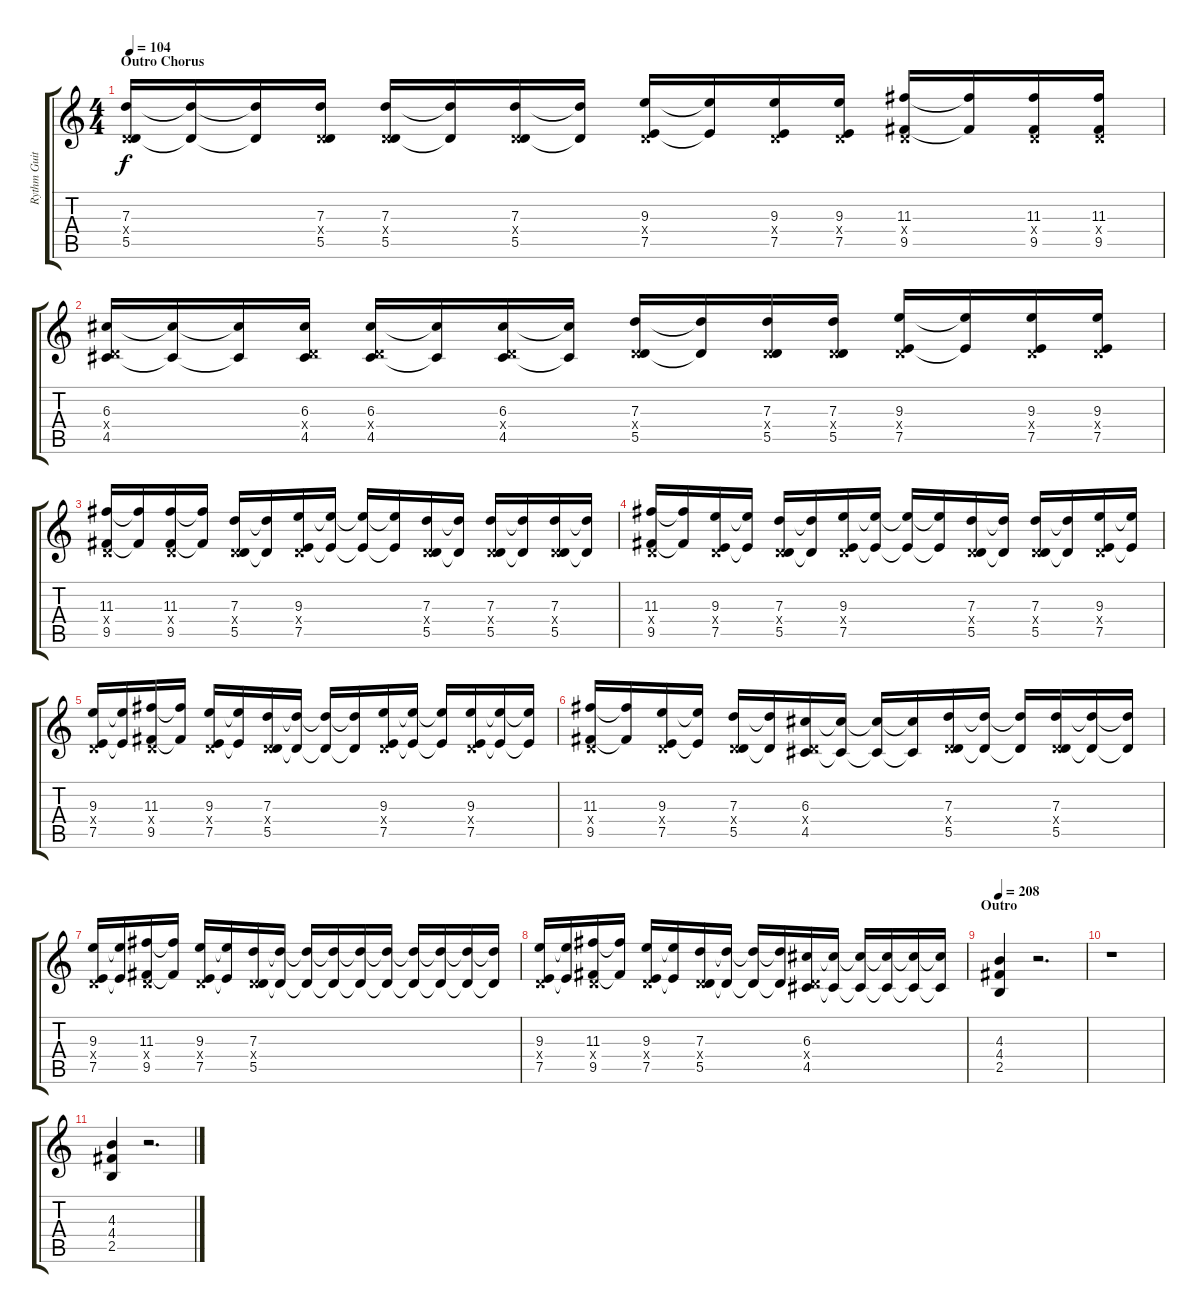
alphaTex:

\track ("Rythm Guitar" "Rythm Guit") {instrument distortionguitar}
\staff {score tabs}
\tuning (E4 B3 G3 D3 A2 E2) {hide}
\ts (4 4)
\section ("" "Outro Chorus")
\tempo 104
\clef g2
\ks c
(7.3 0.4{x} 5.5).16{dy f} (7.3{t} 5.5{t}).16 (7.3{t} 5.5{t}).16 (7.3 0.4{x} 5.5).16 (7.3 0.4{x} 5.5).16 (7.3{t} 5.5{t}).16 (7.3 0.4{x} 5.5).16 (7.3{t} 5.5{t}).16 (9.3 0.4{x} 7.5).16 (9.3{t} 7.5{t}).16 (9.3 0.4{x} 7.5).16 (9.3 0.4{x} 7.5).16 (11.3 0.4{x} 9.5).16 (11.3{t} 9.5{t}).16 (11.3 0.4{x} 9.5).16 (11.3 0.4{x} 9.5).16 |
(6.3 0.4{x} 4.5).16 (6.3{t} 4.5{t}).16 (6.3{t} 4.5{t}).16 (6.3 0.4{x} 4.5).16 (6.3 0.4{x} 4.5).16 (6.3{t} 4.5{t}).16 (6.3 0.4{x} 4.5).16 (6.3{t} 4.5{t}).16 (7.3 0.4{x} 5.5).16 (7.3{t} 5.5{t}).16 (7.3 0.4{x} 5.5).16 (7.3 0.4{x} 5.5).16 (9.3 0.4{x} 7.5).16 (9.3{t} 7.5{t}).16 (9.3 0.4{x} 7.5).16 (9.3 0.4{x} 7.5).16 |
(11.3 0.4{x} 9.5).16 (11.3{t} 9.5{t}).16 (11.3 0.4{x} 9.5).16 (11.3{t} 9.5{t}).16 (7.3 0.4{x} 5.5).16 (7.3{t} 5.5{t}).16 (9.3 0.4{x} 7.5).16 (9.3{t} 7.5{t}).16 (9.3{t} 7.5{t}).16 (9.3{t} 7.5{t}).16 (7.3 0.4{x} 5.5).16 (7.3{t} 5.5{t}).16 (7.3 0.4{x} 5.5).16 (7.3{t} 5.5{t}).16 (7.3 0.4{x} 5.5).16 (7.3{t} 5.5{t}).16 |
(11.3 0.4{x} 9.5).16 (11.3{t} 9.5{t}).16 (9.3 0.4{x} 7.5).16 (9.3{t} 7.5{t}).16 (7.3 0.4{x} 5.5).16 (7.3{t} 5.5{t}).16 (9.3 0.4{x} 7.5).16 (9.3{t} 7.5{t}).16 (9.3{t} 7.5{t}).16 (9.3{t} 7.5{t}).16 (7.3 0.4{x} 5.5).16 (7.3{t} 5.5{t}).16 (7.3 0.4{x} 5.5).16 (7.3{t} 5.5{t}).16 (9.3 0.4{x} 7.5).16 (9.3{t} 7.5{t}).16 |
(9.3 0.4{x} 7.5).16 (9.3{t} 7.5{t}).16 (11.3 0.4{x} 9.5).16 (11.3{t} 9.5{t}).16 (9.3 0.4{x} 7.5).16 (9.3{t} 7.5{t}).16 (7.3 0.4{x} 5.5).16 (7.3{t} 5.5{t}).16 (7.3{t} 5.5{t}).16 (7.3{t} 5.5{t}).16 (9.3 0.4{x} 7.5).16 (9.3{t} 7.5{t}).16 (9.3{t} 7.5{t}).16 (9.3 0.4{x} 7.5).16 (9.3{t} 7.5{t}).16 (9.3{t} 7.5{t}).16 |
(11.3 0.4{x} 9.5).16 (11.3{t} 9.5{t}).16 (9.3 0.4{x} 7.5).16 (9.3{t} 7.5{t}).16 (7.3 0.4{x} 5.5).16 (7.3{t} 5.5{t}).16 (6.3 0.4{x} 4.5).16 (6.3{t} 4.5{t}).16 (6.3{t} 4.5{t}).16 (6.3{t} 4.5{t}).16 (7.3 0.4{x} 5.5).16 (7.3{t} 5.5{t}).16 (7.3{t} 5.5{t}).16 (7.3 0.4{x} 5.5).16 (7.3{t} 5.5{t}).16 (7.3{t} 5.5{t}).16 |
(9.3 0.4{x} 7.5).16 (9.3{t} 7.5{t}).16 (11.3 0.4{x} 9.5).16 (11.3{t} 9.5{t}).16 (9.3 0.4{x} 7.5).16 (9.3{t} 7.5{t}).16 (7.3 0.4{x} 5.5).16 (7.3{t} 5.5{t}).16 (7.3{t} 5.5{t}).16 (7.3{t} 5.5{t}).16 (7.3{t} 5.5{t}).16 (7.3{t} 5.5{t}).16 (7.3{t} 5.5{t}).16 (7.3{t} 5.5{t}).16 (7.3{t} 5.5{t}).16 (7.3{t} 5.5{t}).16 |
(9.3 0.4{x} 7.5).16 (9.3{t} 7.5{t}).16 (11.3 0.4{x} 9.5).16 (11.3{t} 9.5{t}).16 (9.3 0.4{x} 7.5).16 (9.3{t} 7.5{t}).16 (7.3 0.4{x} 5.5).16 (7.3{t} 5.5{t}).16 (7.3{t} 5.5{t}).16 (7.3{t} 5.5{t}).16 (6.3 0.4{x} 4.5).16 (6.3{t} 4.5{t}).16 (6.3{t} 4.5{t}).16 (6.3{t} 4.5{t}).16 (6.3{t} 4.5{t}).16 (6.3{t} 4.5{t}).16 |
\section ("" "Outro")
\tempo 208
(4.3 4.4 2.5).4 r.2{d} |
r.1 |
(4.3 4.4 2.5).4 r.2{d}
